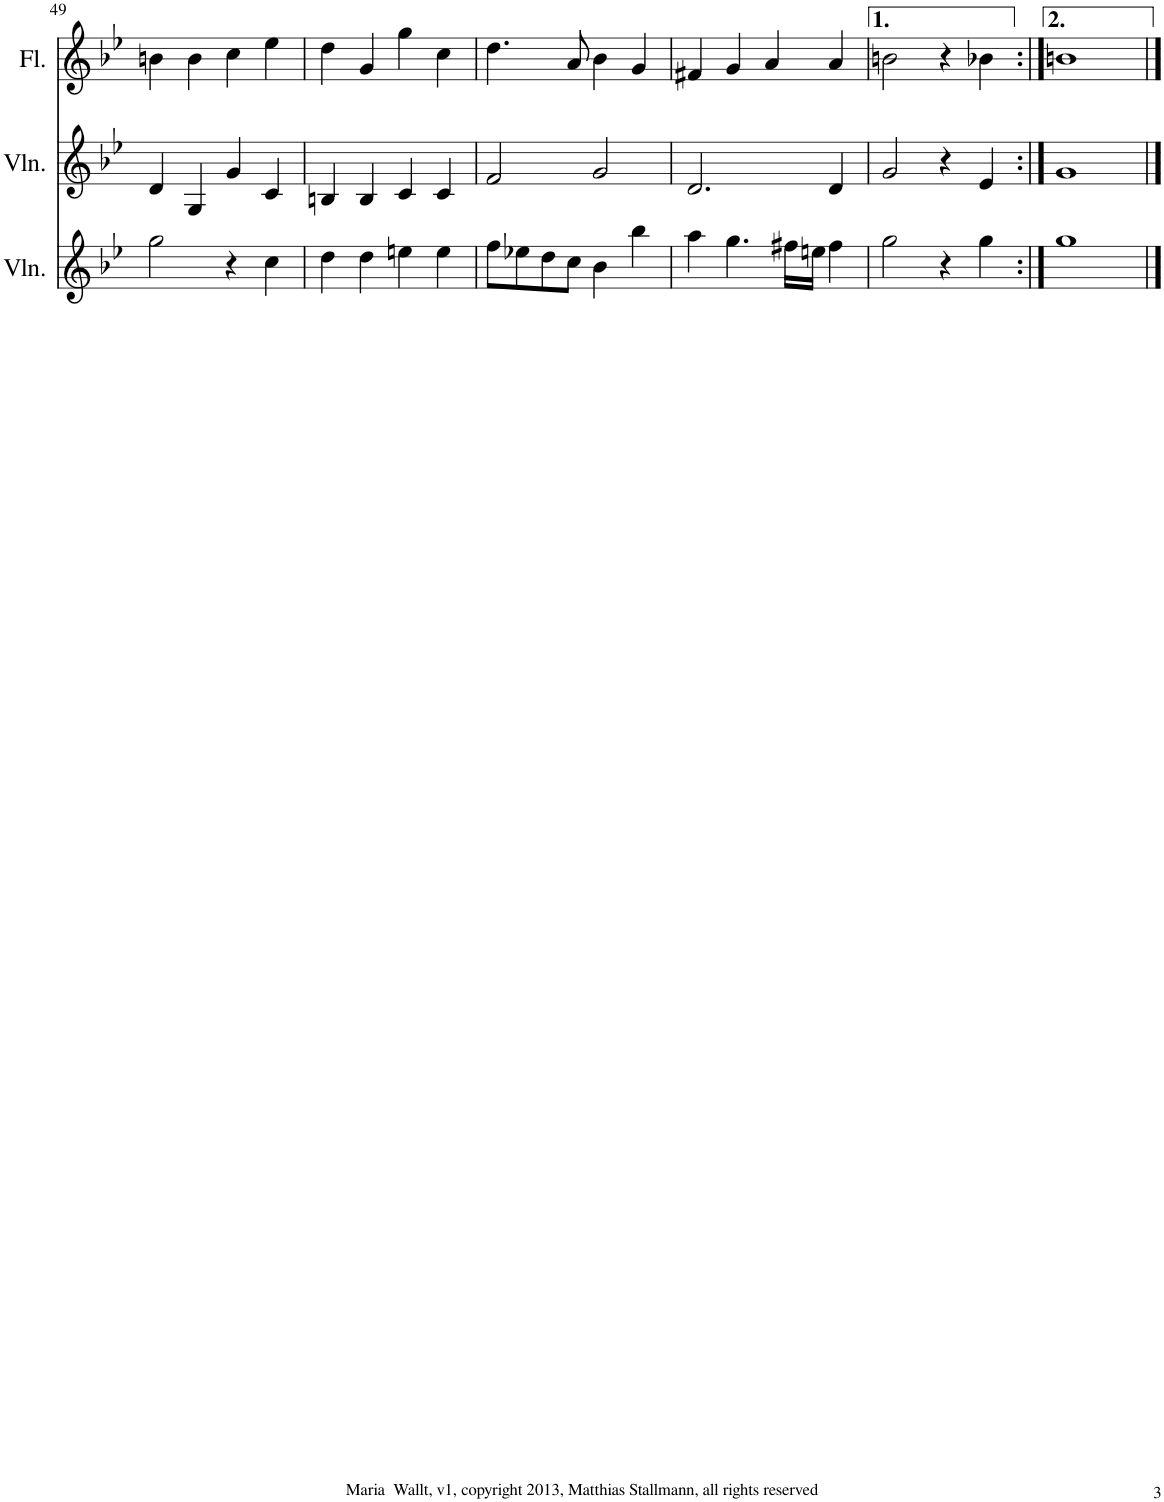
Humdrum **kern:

**kern	**kern	**kern
*part3	*part2	*part1
*staff3	*staff2	*staff1
*I"Violin	*I"Violin	*I"Flute
*I'Vln.	*I'Vln.	*I'Fl.
!!LO:PB:g=z
*clefG2	*clefG2	*clefG2
*k[b-e-]	*k[b-e-]	*k[b-e-]
*M4/4	*M4/4	*M4/4
*met(c|)	*met(c|)	*met(c|)
=49	=49	=49
2gg\	4d/	4bn\
.	4G/	4b\
4r	4g/	4cc\
4cc\	4c/	4ee-\
=50	=50	=50
4dd\	4Bn/	4dd\
4dd\	4B/	4g/
4een\	4c/	4gg\
4ee\	4c/	4cc\
=51	=51	=51
8ff\L	2f/	4.dd\
8ee-X\	.	.
8dd\	.	.
8cc\J	.	8a/
4b-\	2g/	4b-\
4bb-\	.	4g/
=52	=52	=52
4aa\	2.d/	4f#X/
4.gg\	.	4g/
.	.	4a/
16ff#X\LL	.	.
16een\JJ	.	.
4ff#\	4d/	4a/
=53	=53	=53
2gg\	2g/	2bn\
4r	4r	4r
4gg\	4e-/	4b-X\
=54:|!	=54:|!	=54:|!
1gg	1g	1bn
==	==	==
*-	*-	*-
